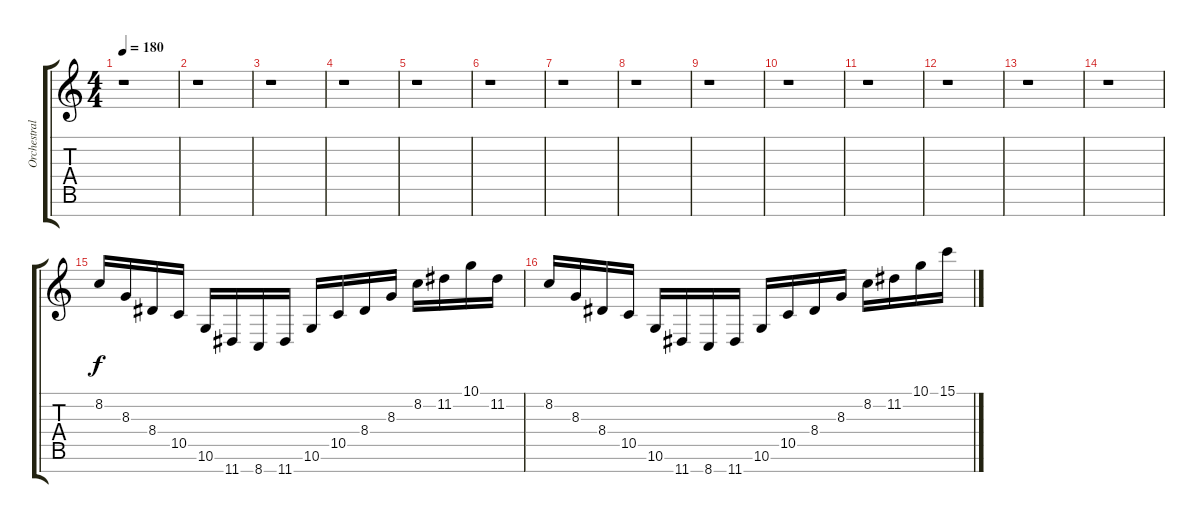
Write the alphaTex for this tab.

\track ("Orchestral Harp" "Orchestral") {instrument orchestralharp}
\staff {score tabs}
\tuning (A4 E4 B3 G3 D3 A2 E2) {hide}
\ts (4 4)
\tempo 180
\clef g2
\ks c
r.1{dy f} |
r.1 |
r.1 |
r.1 |
r.1 |
r.1 |
r.1 |
r.1 |
r.1 |
r.1 |
r.1 |
r.1 |
r.1 |
r.1 |
8.2.16 8.3.16 8.4.16 10.5.16 10.6.16 11.7.16 8.7.16 11.7.16 10.6.16 10.5.16 8.4.16 8.3.16 8.2.16 11.2.16 10.1.16 11.2.16 |
8.2.16 8.3.16 8.4.16 10.5.16 10.6.16 11.7.16 8.7.16 11.7.16 10.6.16 10.5.16 8.4.16 8.3.16 8.2.16 11.2.16 10.1.16 15.1.16
